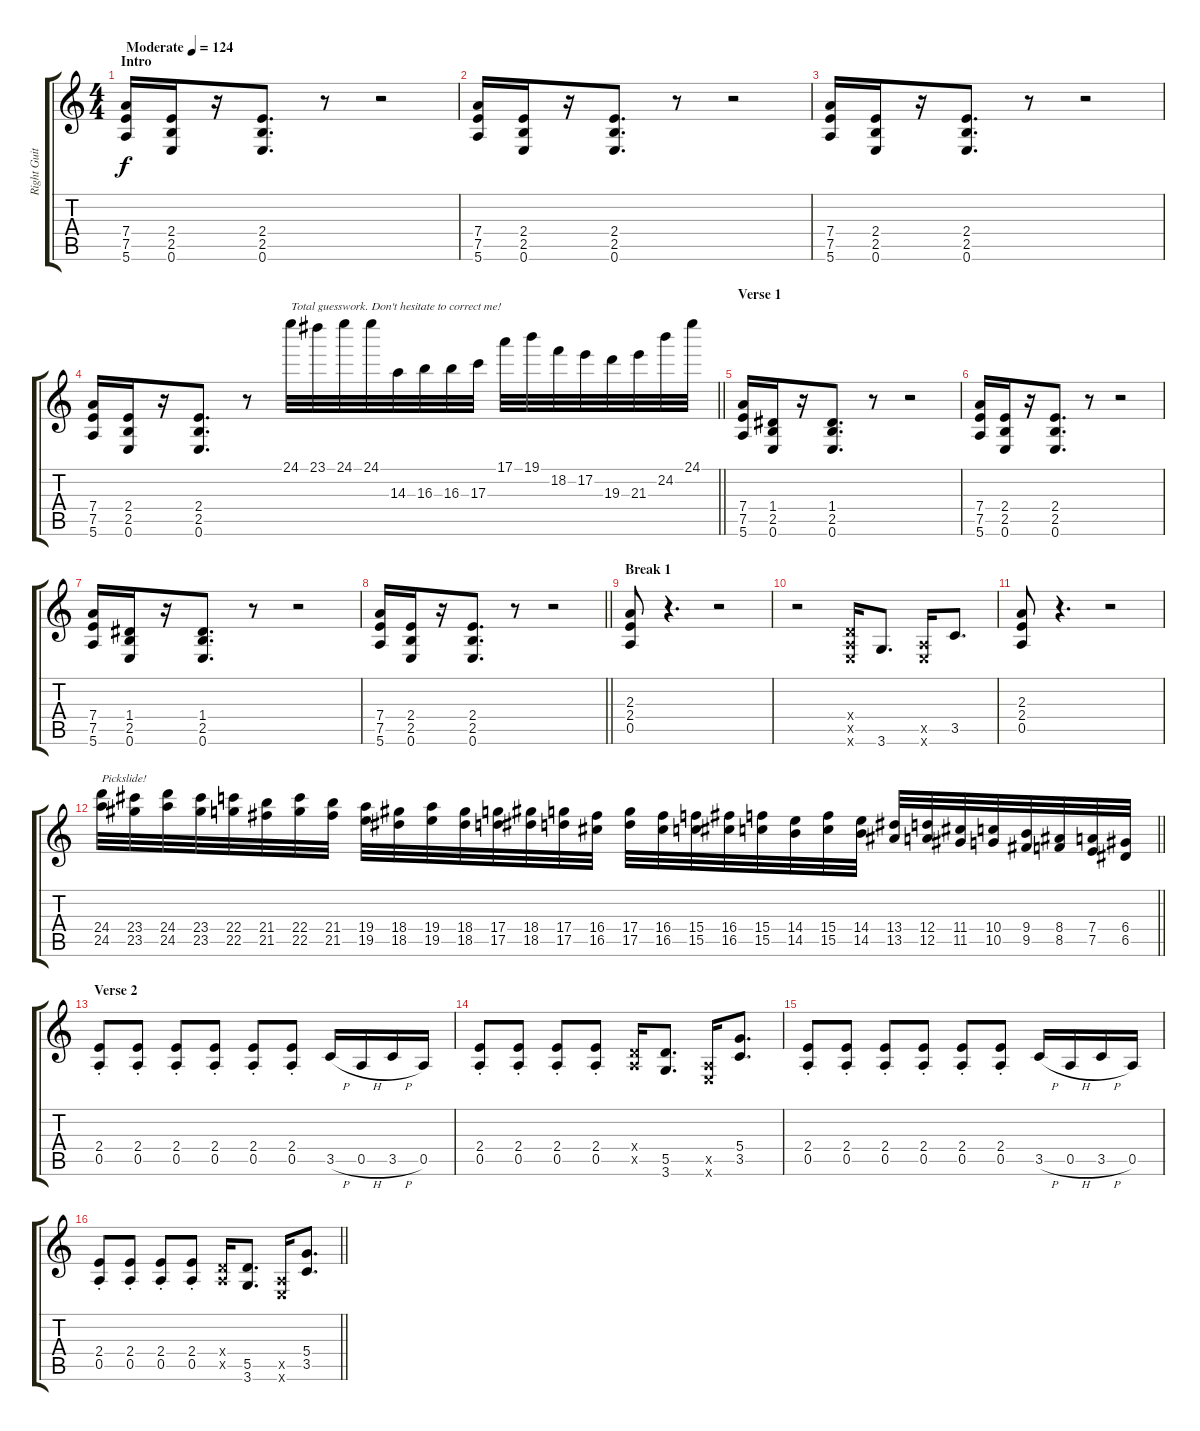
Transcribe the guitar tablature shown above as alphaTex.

\track ("Right Guitar" "Right Guit") {instrument distortionguitar}
\staff {score tabs}
\tuning (E4 B3 G3 D3 A2 E2) {hide}
\ts (4 4)
\section ("" "Intro")
\tempo (124 "Moderate")
\clef g2
\ks c
(7.4 7.5 5.6).16{dy f instrument distortionguitar} (2.4 2.5 0.6).16 r.16 (2.4 2.5 0.6).8{d} r.8 r.2 |
(7.4 7.5 5.6).16 (2.4 2.5 0.6).16 r.16 (2.4 2.5 0.6).8{d} r.8 r.2 |
(7.4 7.5 5.6).16 (2.4 2.5 0.6).16 r.16 (2.4 2.5 0.6).8{d} r.8 r.2 |
\barLineRight lightlight
(7.4 7.5 5.6).16 (2.4 2.5 0.6).16 r.16 (2.4 2.5 0.6).8{d} r.8 24.1.32{txt "Total guesswork. Don't hesitate to correct me!"} 23.1.32 24.1.32 24.1.32 14.3.32 16.3.32 16.3.32 17.3.32 17.1.32 19.1.32 18.2.32 17.2.32 19.3.32 21.3.32 24.2.32 24.1.32 |
\section ("" "Verse 1")
(7.4 7.5 5.6).16 (1.4 2.5 0.6).16 r.16 (1.4 2.5 0.6).8{d} r.8 r.2 |
(7.4 7.5 5.6).16 (2.4 2.5 0.6).16 r.16 (2.4 2.5 0.6).8{d} r.8 r.2 |
(7.4 7.5 5.6).16 (1.4 2.5 0.6).16 r.16 (1.4 2.5 0.6).8{d} r.8 r.2 |
\barLineRight lightlight
(7.4 7.5 5.6).16 (2.4 2.5 0.6).16 r.16 (2.4 2.5 0.6).8{d} r.8 r.2 |
\section ("" "Break 1")
(2.3 2.4 0.5).8 r.4{d} r.2 |
r.2 (0.4{x} 0.5{x} 0.6{x}).16 3.6.8{d} (0.5{x} 0.6{x}).16 3.5.8{d} |
(2.3 2.4 0.5).8 r.4{d} r.2 |
\barLineRight lightlight
(24.4 24.5).32{txt "Pickslide!" instrument guitarfretnoise} (23.4 23.5).32 (24.4 24.5).32 (23.4 23.5).32 (22.4 22.5).32 (21.4 21.5).32 (22.4 22.5).32 (21.4 21.5).32 (19.4 19.5).32 (18.4 18.5).32 (19.4 19.5).32 (18.4 18.5).32 (17.4 17.5).32 (18.4 18.5).32 (17.4 17.5).32 (16.4 16.5).32 (17.4 17.5).32 (16.4 16.5).32 (15.4 15.5).32 (16.4 16.5).32 (15.4 15.5).32 (14.4 14.5).32 (15.4 15.5).32 (14.4 14.5).32 (13.4 13.5).32 (12.4 12.5).32 (11.4 11.5).32 (10.4 10.5).32 (9.4 9.5).32 (8.4 8.5).32 (7.4 7.5).32 (6.4 6.5).32 |
\section ("" "Verse 2")
(2.4{st} 0.5{st}).8{instrument distortionguitar} (2.4{st} 0.5{st}).8 (2.4{st} 0.5{st}).8 (2.4{st} 0.5{st}).8 (2.4{st} 0.5{st}).8 (2.4{st} 0.5{st}).8 3.5{h}.16 0.5{h}.16 3.5{h}.16 0.5.16 |
(2.4{st} 0.5{st}).8 (2.4{st} 0.5{st}).8 (2.4{st} 0.5{st}).8 (2.4{st} 0.5{st}).8 (0.4{x} 0.5{x}).16 (5.5 3.6).8{d} (0.5{x} 0.6{x}).16 (5.4 3.5).8{d} |
(2.4{st} 0.5{st}).8 (2.4{st} 0.5{st}).8 (2.4{st} 0.5{st}).8 (2.4{st} 0.5{st}).8 (2.4{st} 0.5{st}).8 (2.4{st} 0.5{st}).8 3.5{h}.16 0.5{h}.16 3.5{h}.16 0.5.16 |
\barLineRight lightlight
(2.4{st} 0.5{st}).8 (2.4{st} 0.5{st}).8 (2.4{st} 0.5{st}).8 (2.4{st} 0.5{st}).8 (0.4{x} 0.5{x}).16 (5.5 3.6).8{d} (0.5{x} 0.6{x}).16 (5.4 3.5).8{d}
